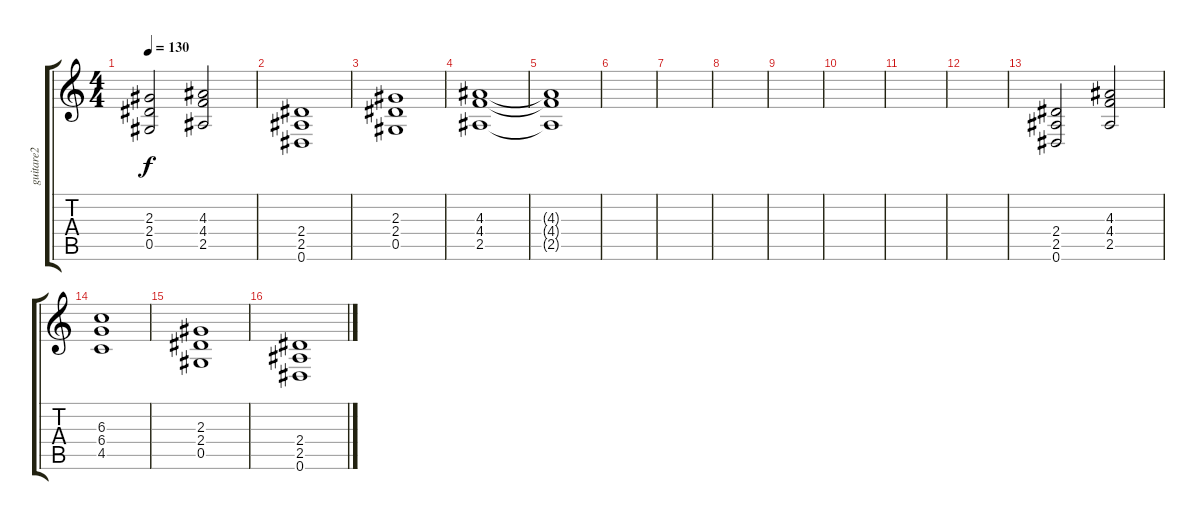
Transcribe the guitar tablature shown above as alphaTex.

\track ("guitare2" "guitare2") {instrument overdrivenguitar}
\staff {score tabs}
\tuning (Eb4 Bb3 Gb3 Db3 Ab2 Eb2) {hide}
\ts (4 4)
\tempo 130
\clef g2
\ks c
(2.3 2.4 0.5).2{dy f} (4.3 4.4 2.5).2 |
(2.4 2.5 0.6).1 |
(2.3 2.4 0.5).1 |
(4.3 4.4 2.5).1 |
(4.3{t} 4.4{t} 2.5{t}).1 |
|
|
|
|
|
|
|
(2.4 2.5 0.6).2 (4.3 4.4 2.5).2 |
(6.3 6.4 4.5).1 |
(2.3 2.4 0.5).1 |
(2.4 2.5 0.6).1
